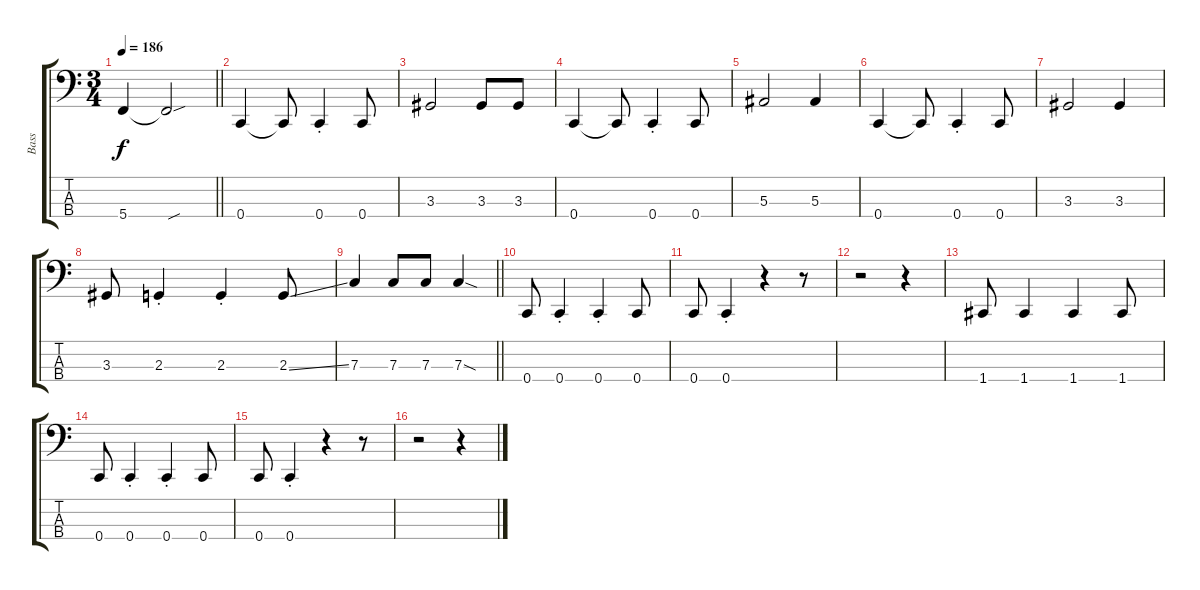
\track ("Bass" "Bass") {instrument electricbassfinger}
\staff {score tabs}
\tuning (Eb2 Bb1 F1 C1) {hide}
\ts (3 4)
\tempo 186
\clef f4
\barLineRight lightlight
\ks c
5.4.4{dy f} 5.4{sou t}.2 |
0.4.4 0.4{t}.8 0.4{st}.4 0.4.8 |
3.3.2 3.3.8 3.3.8 |
0.4.4 0.4{t}.8 0.4{st}.4 0.4.8 |
5.3.2 5.3.4 |
0.4.4 0.4{t}.8 0.4{st}.4 0.4.8 |
3.3.2 3.3.4 |
3.3.8 2.3{st}.4 2.3{st}.4 2.3{ss}.8 |
\barLineRight lightlight
7.3.4 7.3.8 7.3.8 7.3{sod}.4 |
0.4.8 0.4{st}.4 0.4{st}.4 0.4.8 |
0.4.8 0.4{st}.4 r.4 r.8 |
r.2 r.4 |
1.4.8 1.4.4 1.4.4 1.4.8 |
0.4.8 0.4{st}.4 0.4{st}.4 0.4.8 |
0.4.8 0.4{st}.4 r.4 r.8 |
r.2 r.4
